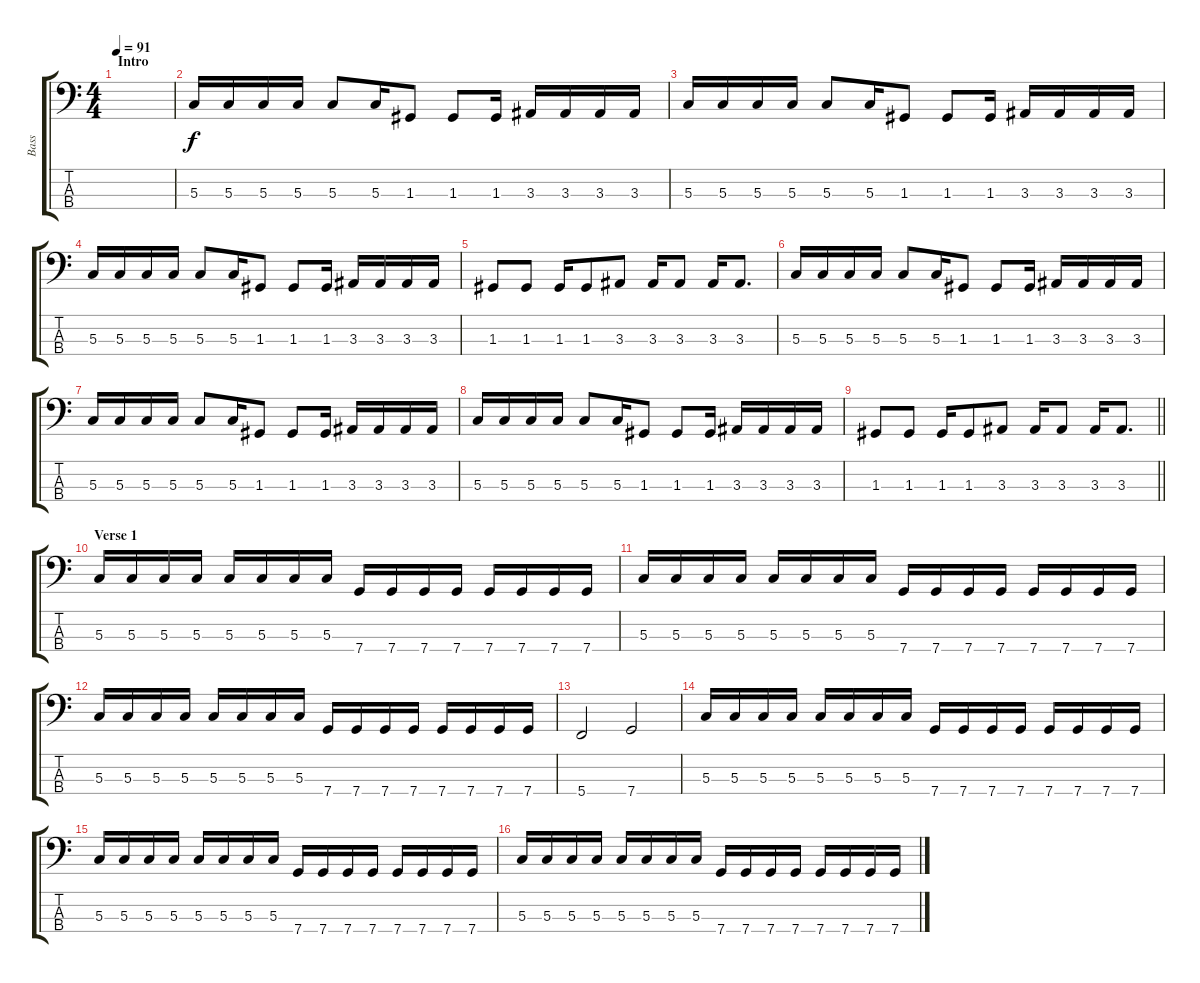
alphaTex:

\track ("Bass" "Bass") {instrument electricbasspick}
\staff {score tabs}
\tuning (F2 C2 G1 C1) {hide}
\ts (4 4)
\section ("" "Intro")
\tempo 91
\clef f4
\ks c
|
5.3.16 5.3.16 5.3.16 5.3.16 5.3.8 5.3.16 1.3.8 1.3.8 1.3.16 3.3.16 3.3.16 3.3.16 3.3.16 |
5.3.16 5.3.16 5.3.16 5.3.16 5.3.8 5.3.16 1.3.8 1.3.8 1.3.16 3.3.16 3.3.16 3.3.16 3.3.16 |
5.3.16 5.3.16 5.3.16 5.3.16 5.3.8 5.3.16 1.3.8 1.3.8 1.3.16 3.3.16 3.3.16 3.3.16 3.3.16 |
1.3.8 1.3.8 1.3.16 1.3.8 3.3.8 3.3.16 3.3.8 3.3.16 3.3.8{d} |
5.3.16 5.3.16 5.3.16 5.3.16 5.3.8 5.3.16 1.3.8 1.3.8 1.3.16 3.3.16 3.3.16 3.3.16 3.3.16 |
5.3.16 5.3.16 5.3.16 5.3.16 5.3.8 5.3.16 1.3.8 1.3.8 1.3.16 3.3.16 3.3.16 3.3.16 3.3.16 |
5.3.16 5.3.16 5.3.16 5.3.16 5.3.8 5.3.16 1.3.8 1.3.8 1.3.16 3.3.16 3.3.16 3.3.16 3.3.16 |
\barLineRight lightlight
1.3.8 1.3.8 1.3.16 1.3.8 3.3.8 3.3.16 3.3.8 3.3.16 3.3.8{d} |
\section ("" "Verse 1")
5.3.16 5.3.16 5.3.16 5.3.16 5.3.16 5.3.16 5.3.16 5.3.16 7.4.16 7.4.16 7.4.16 7.4.16 7.4.16 7.4.16 7.4.16 7.4.16 |
5.3.16 5.3.16 5.3.16 5.3.16 5.3.16 5.3.16 5.3.16 5.3.16 7.4.16 7.4.16 7.4.16 7.4.16 7.4.16 7.4.16 7.4.16 7.4.16 |
5.3.16 5.3.16 5.3.16 5.3.16 5.3.16 5.3.16 5.3.16 5.3.16 7.4.16 7.4.16 7.4.16 7.4.16 7.4.16 7.4.16 7.4.16 7.4.16 |
5.4.2 7.4.2 |
5.3.16 5.3.16 5.3.16 5.3.16 5.3.16 5.3.16 5.3.16 5.3.16 7.4.16 7.4.16 7.4.16 7.4.16 7.4.16 7.4.16 7.4.16 7.4.16 |
5.3.16 5.3.16 5.3.16 5.3.16 5.3.16 5.3.16 5.3.16 5.3.16 7.4.16 7.4.16 7.4.16 7.4.16 7.4.16 7.4.16 7.4.16 7.4.16 |
5.3.16 5.3.16 5.3.16 5.3.16 5.3.16 5.3.16 5.3.16 5.3.16 7.4.16 7.4.16 7.4.16 7.4.16 7.4.16 7.4.16 7.4.16 7.4.16
